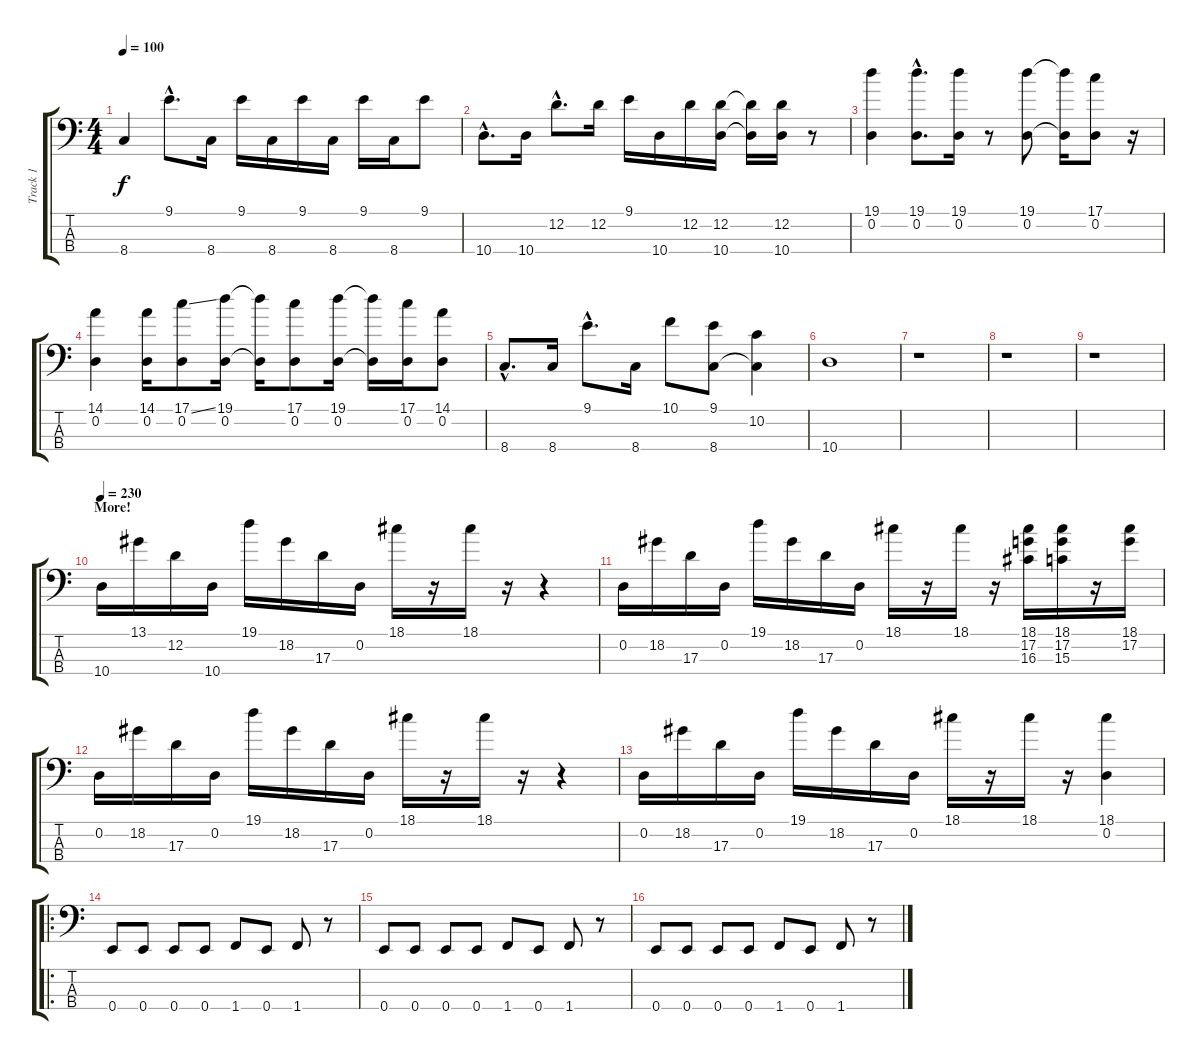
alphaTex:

\track ("Track 1" "Track 1") {instrument slapbass1}
\staff {score tabs}
\tuning (G2 D2 A1 E1) {hide}
\ts (4 4)
\tempo 100
\clef f4
\ks c
8.4.4{dy f} 9.1{hac}.8{d} 8.4.16 9.1.16 8.4.16 9.1.16 8.4.16 9.1.16 8.4.16 9.1.8 |
10.4{hac}.8{d} 10.4.16 12.2{hac}.8{d} 12.2.16 9.1.16 10.4.16 12.2.16 (12.2 10.4).16 (12.2{t} 10.4{t}).16 (12.2 10.4).16 r.8 |
(19.1 0.2).4 (19.1{hac} 0.2{hac}).8{d} (19.1 0.2).16 r.8 (19.1 0.2).8 (19.1{t} 0.2{t}).16 (17.1 0.2).8 r.16 |
(14.1 0.2).4 (14.1 0.2).16 (17.1{ss} 0.2).8 (19.1 0.2).16 (19.1{t} 0.2{t}).16 (17.1 0.2).8 (19.1 0.2).16 (19.1{t} 0.2{t}).16 (17.1 0.2).16 (14.1 0.2).8 |
8.4{hac}.8{d} 8.4.16 9.1{hac}.8{d} 8.4.16 10.1.8 (9.1 8.4).8 (10.2 8.4{t}).4 |
10.4.1 |
r.1 |
r.1 |
r.1 |
\section ("" "More!")
\tempo 230
10.4.16{volume 16} 13.1.16 12.2.16 10.4.16 19.1.16 18.2.16 17.3.16 0.2.16 18.1.16 r.16 18.1.16 r.16 r.4 |
0.2.16 18.2.16 17.3.16 0.2.16 19.1.16 18.2.16 17.3.16 0.2.16 18.1.16 r.16 18.1.16 r.16 (18.1 17.2 16.3).16 (18.1 17.2 15.3).16 r.16 (18.1 17.2).16 |
0.2.16 18.2.16 17.3.16 0.2.16 19.1.16 18.2.16 17.3.16 0.2.16 18.1.16 r.16 18.1.16 r.16 r.4 |
0.2.16 18.2.16 17.3.16 0.2.16 19.1.16 18.2.16 17.3.16 0.2.16 18.1.16 r.16 18.1.16 r.16 (18.1 0.2).4 |
\ro
0.4.8{instrument electricbassfinger} 0.4.8 0.4.8 0.4.8 1.4.8 0.4.8 1.4.8 r.8 |
0.4.8 0.4.8 0.4.8 0.4.8 1.4.8 0.4.8 1.4.8 r.8 |
0.4.8 0.4.8 0.4.8 0.4.8 1.4.8 0.4.8 1.4.8 r.8
